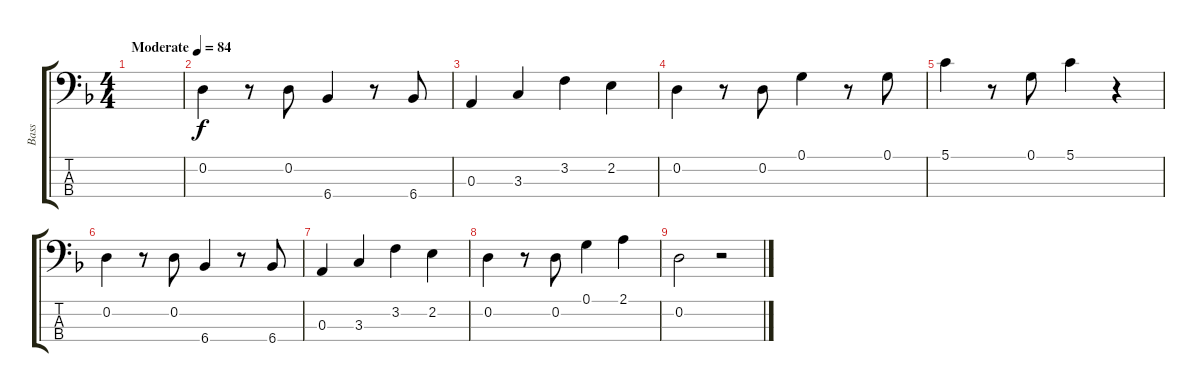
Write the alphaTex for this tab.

\track ("Bass" "Bass") {instrument electricbassfinger}
\staff {score tabs}
\tuning (G2 D2 A1 E1) {hide}
\ts (4 4)
\tempo (84 "Moderate")
\clef f4
\ks dminor
|
0.2.4 r.8 0.2.8 6.4.4 r.8 6.4.8 |
0.3.4 3.3.4 3.2.4 2.2.4 |
0.2.4 r.8 0.2.8 0.1.4 r.8 0.1.8 |
5.1.4 r.8 0.1.8 5.1.4 r.4 |
0.2.4 r.8 0.2.8 6.4.4 r.8 6.4.8 |
0.3.4 3.3.4 3.2.4 2.2.4 |
0.2.4 r.8 0.2.8 0.1.4 2.1.4 |
0.2.2 r.2
